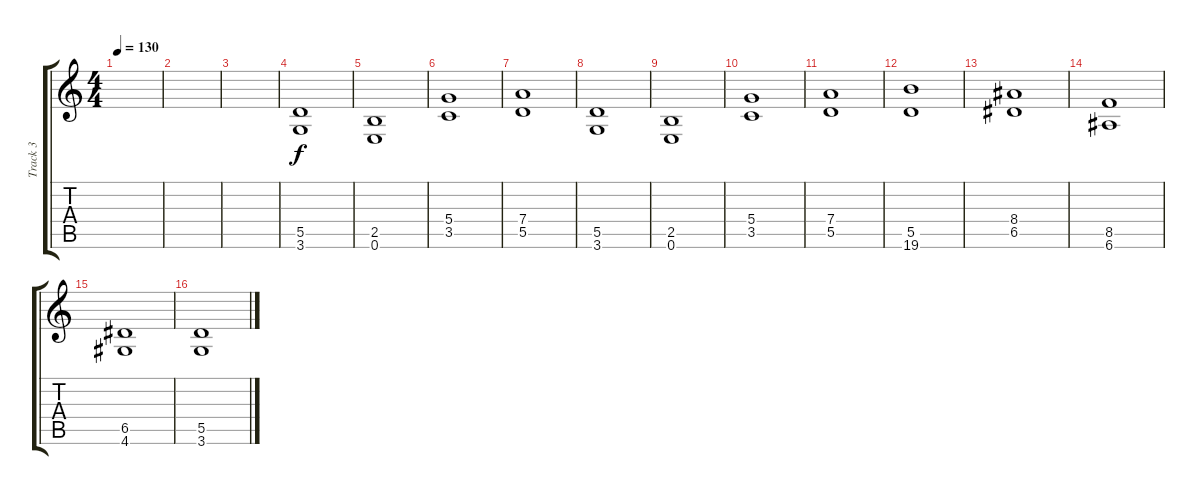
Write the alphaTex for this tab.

\track ("Track 3" "Track 3") {instrument distortionguitar}
\staff {score tabs}
\tuning (E4 B3 G3 D3 A2 E2) {hide}
\ts (4 4)
\tempo 130
\clef g2
\ks c
|
|
|
(5.5 3.6).1 |
(2.5 0.6).1 |
(5.4 3.5).1 |
(7.4 5.5).1 |
(5.5 3.6).1 |
(2.5 0.6).1 |
(5.4 3.5).1 |
(7.4 5.5).1 |
(5.5 19.6).1 |
(8.4 6.5).1 |
(8.5 6.6).1 |
(6.5 4.6).1 |
(5.5 3.6).1
